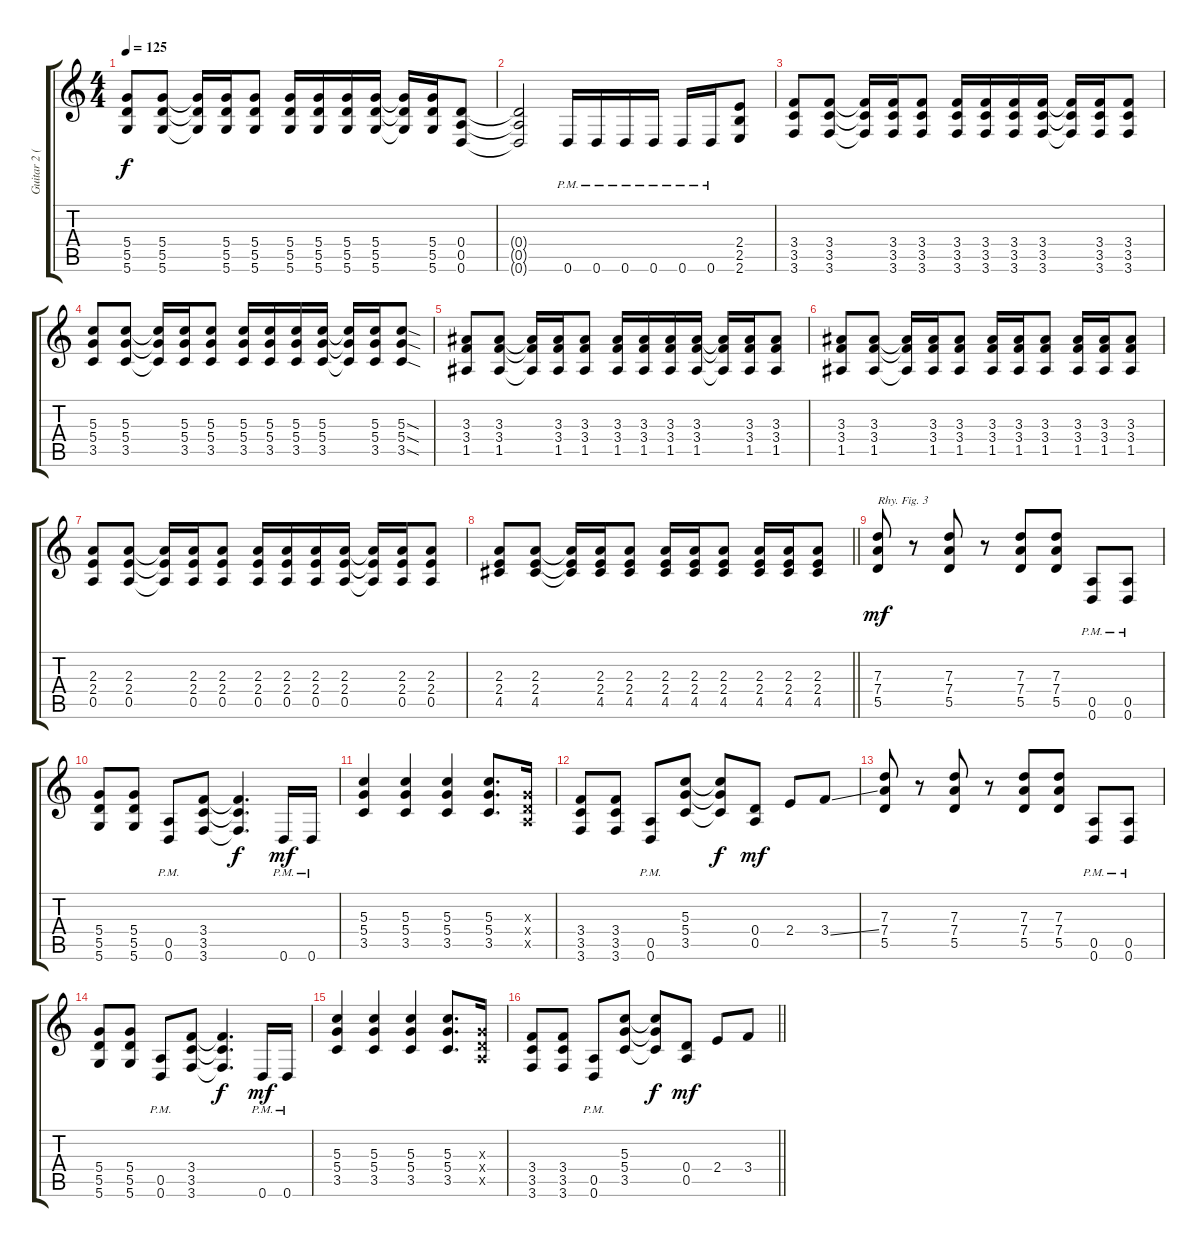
\track ("Guitar 2 (elec.)" "Guitar 2 (") {solo instrument distortionguitar}
\staff {score tabs}
\tuning (E4 B3 G3 D3 A2 D2) {hide}
\ts (4 4)
\tempo 125
\clef g2
\ks c
(5.4{t} 5.5{t} 5.6{t}).8{dy f} (5.4 5.5 5.6).8 (5.4{t} 5.5{t} 5.6{t}).16 (5.4 5.5 5.6).16 (5.4 5.5 5.6).8 (5.4 5.5 5.6).16 (5.4 5.5 5.6).16 (5.4 5.5 5.6).16 (5.4 5.5 5.6).16 (5.4{t} 5.5{t} 5.6{t}).16 (5.4 5.5 5.6).16 (0.4 0.5 0.6).8 |
(0.4{t} 0.5{t} 0.6{t}).2 0.6{pm}.16 0.6{pm}.16 0.6{pm}.16 0.6{pm}.16 0.6{pm}.16 0.6{pm}.16 (2.4 2.5 2.6).8 |
(3.4 3.5 3.6).8 (3.4 3.5 3.6).8 (3.4{t} 3.5{t} 3.6{t}).16 (3.4 3.5 3.6).16 (3.4 3.5 3.6).8 (3.4 3.5 3.6).16 (3.4 3.5 3.6).16 (3.4 3.5 3.6).16 (3.4 3.5 3.6).16 (3.4{t} 3.5{t} 3.6{t}).16 (3.4 3.5 3.6).16 (3.4 3.5 3.6).8 |
(5.3 5.4 3.5).8 (5.3 5.4 3.5).8 (5.3{t} 5.4{t} 3.5{t}).16 (5.3 5.4 3.5).16 (5.3 5.4 3.5).8 (5.3 5.4 3.5).16 (5.3 5.4 3.5).16 (5.3 5.4 3.5).16 (5.3 5.4 3.5).16 (5.3{t} 5.4{t} 3.5{t}).16 (5.3 5.4 3.5).16 (5.3{sod} 5.4{sod} 3.5{sod}).8 |
(3.3 3.4 1.5).8 (3.3 3.4 1.5).8 (3.3{t} 3.4{t} 1.5{t}).16 (3.3 3.4 1.5).16 (3.3 3.4 1.5).8 (3.3 3.4 1.5).16 (3.3 3.4 1.5).16 (3.3 3.4 1.5).16 (3.3 3.4 1.5).16 (3.3{t} 3.4{t} 1.5{t}).16 (3.3 3.4 1.5).16 (3.3 3.4 1.5).8 |
(3.3 3.4 1.5).8 (3.3 3.4 1.5).8 (3.3{t} 3.4{t} 1.5{t}).16 (3.3 3.4 1.5).16 (3.3 3.4 1.5).8 (3.3 3.4 1.5).16 (3.3 3.4 1.5).16 (3.3 3.4 1.5).8 (3.3 3.4 1.5).16 (3.3 3.4 1.5).16 (3.3 3.4 1.5).8 |
(2.3 2.4 0.5).8 (2.3 2.4 0.5).8 (2.3{t} 2.4{t} 0.5{t}).16 (2.3 2.4 0.5).16 (2.3 2.4 0.5).8 (2.3 2.4 0.5).16 (2.3 2.4 0.5).16 (2.3 2.4 0.5).16 (2.3 2.4 0.5).16 (2.3{t} 2.4{t} 0.5{t}).16 (2.3 2.4 0.5).16 (2.3 2.4 0.5).8 |
\barLineRight lightlight
(2.3 2.4 4.5).8 (2.3 2.4 4.5).8 (2.3{t} 2.4{t} 4.5{t}).16 (2.3 2.4 4.5).16 (2.3 2.4 4.5).8 (2.3 2.4 4.5).16 (2.3 2.4 4.5).16 (2.3 2.4 4.5).8 (2.3 2.4 4.5).16 (2.3 2.4 4.5).16 (2.3 2.4 4.5).8 |
(7.3 7.4 5.5).8{txt "Rhy. Fig. 3" dy mf} r.8 (7.3 7.4 5.5).8 r.8 (7.3 7.4 5.5).8 (7.3 7.4 5.5).8 (0.5{pm} 0.6{pm}).8 (0.5{pm} 0.6{pm}).8 |
(5.4 5.5 5.6).8 (5.4 5.5 5.6).8 (0.5{pm} 0.6{pm}).8 (3.4 3.5 3.6).8 (3.4{t} 3.5{t} 3.6{t}).4{d dy f} 0.6{pm}.16{dy mf} 0.6{pm}.16 |
(5.3 5.4 3.5).4 (5.3 5.4 3.5).4 (5.3 5.4 3.5).4 (5.3 5.4 3.5).8{d} (0.3{x} 0.4{x} 0.5{x}).16 |
(3.4 3.5 3.6).8 (3.4 3.5 3.6).8 (0.5{pm} 0.6{pm}).8 (5.3 5.4 3.5).8 (5.3{t} 5.4{t} 3.5{t}).8{dy f} (0.4 0.5).8{dy mf} 2.4.8 3.4{ss}.8 |
(7.3 7.4 5.5).8 r.8 (7.3 7.4 5.5).8 r.8 (7.3 7.4 5.5).8 (7.3 7.4 5.5).8 (0.5{pm} 0.6{pm}).8 (0.5{pm} 0.6{pm}).8 |
(5.4 5.5 5.6).8 (5.4 5.5 5.6).8 (0.5{pm} 0.6{pm}).8 (3.4 3.5 3.6).8 (3.4{t} 3.5{t} 3.6{t}).4{d dy f} 0.6{pm}.16{dy mf} 0.6{pm}.16 |
(5.3 5.4 3.5).4 (5.3 5.4 3.5).4 (5.3 5.4 3.5).4 (5.3 5.4 3.5).8{d} (0.3{x} 0.4{x} 0.5{x}).16 |
\barLineRight lightlight
(3.4 3.5 3.6).8 (3.4 3.5 3.6).8 (0.5{pm} 0.6{pm}).8 (5.3 5.4 3.5).8 (5.3{t} 5.4{t} 3.5{t}).8{dy f} (0.4 0.5).8{dy mf} 2.4.8 3.4.8
